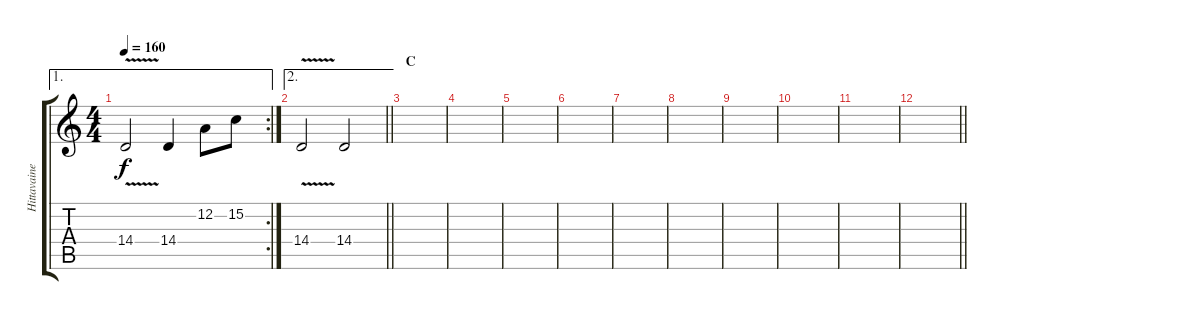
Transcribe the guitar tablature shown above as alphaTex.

\track ("Hittavainen" "Hittavaine") {instrument violin}
\staff {score tabs}
\tuning (D4 A3 F3 C3 G2 D2) {hide}
\ae 1
\rc 2
\ts (4 4)
\tempo 160
\clef g2
\ks c
14.4{v}.2{dy f} 14.4.4 12.2.8 15.2.8 |
\ae 2
\barLineRight lightlight
14.4{v}.2 14.4.2 |
\section ("" "C")
|
|
|
|
|
|
|
|
|
\barLineRight lightlight
